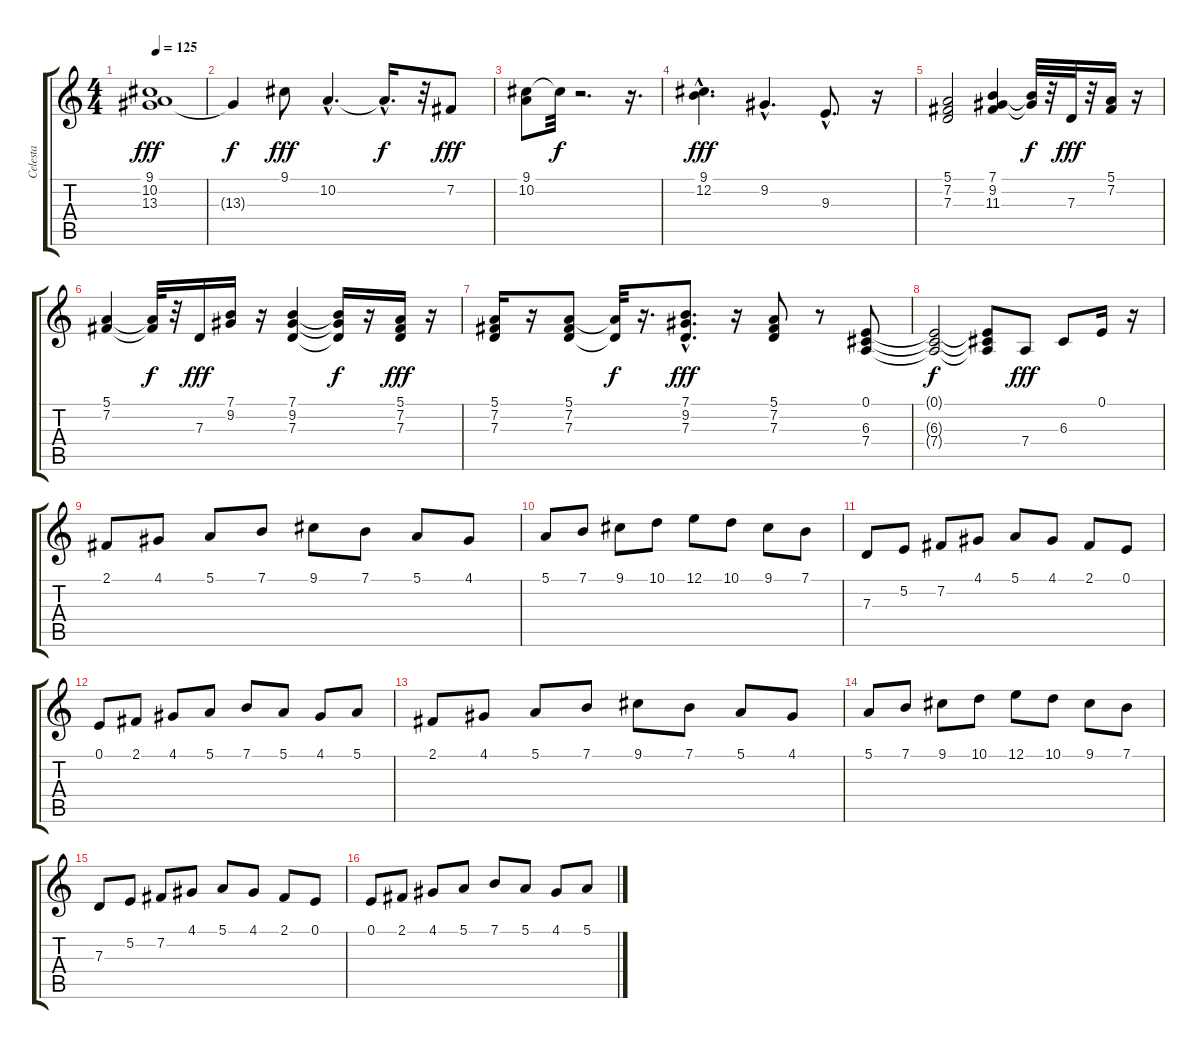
\track ("Celesta         " "Celesta   ") {instrument celesta}
\staff {score tabs}
\tuning (E4 B3 G3 D3 A2 E2) {hide}
\ts (4 4)
\tempo 125
\clef g2
\ks c
(9.1 10.2 13.3).1{dy fff} |
13.3{t}.4{dy f} 9.1.8{dy fff} 10.2{hac}.4{d} 10.2{hac t}.16{d dy f} r.32 7.2.8{dy fff} |
(9.1 10.2).8 9.1{t}.32{dy f} r.2{d} r.16{d} |
(9.1{hac} 12.2{hac}).4{d dy fff} 9.2{hac}.4{d} 9.3{hac}.8{d} r.16 |
(5.1 7.2 7.3).2 (7.1 9.2 11.3).4 (7.1{t} 9.2{t}).32{dy f} r.32 7.3.32{dy fff} r.32 (5.1 7.2).16 r.16 |
(5.1 7.2).4 (5.1{t} 7.2{t}).32{dy f} r.32 7.3.16{dy fff} (7.1 9.2).16 r.16 (7.1 9.2 7.3).4 (7.1{t} 9.2{t} 7.3{t}).16{dy f} r.16 (5.1 7.2 7.3).16{dy fff} r.16 |
(5.1 7.2 7.3).16 r.16 (5.1 7.2 7.3).8 (5.1{t} 7.3{t}).32{dy f} r.16{d} (7.1{hac} 9.2{hac} 7.3{hac}).8{d dy fff} r.16 (5.1 7.2 7.3).8 r.8 (0.1 6.3 7.4).8 |
(0.1{t} 6.3{t} 7.4{t}).2{dy f} (0.1{t} 6.3{t} 7.4{t}).8 7.4.8{dy fff} 6.3.8 0.1.16 r.16 |
2.1.8 4.1.8 5.1.8 7.1.8 9.1.8 7.1.8 5.1.8 4.1.8 |
5.1.8 7.1.8 9.1.8 10.1.8 12.1.8 10.1.8 9.1.8 7.1.8 |
7.3.8 5.2.8 7.2.8 4.1.8 5.1.8 4.1.8 2.1.8 0.1.8 |
0.1.8 2.1.8 4.1.8 5.1.8 7.1.8 5.1.8 4.1.8 5.1.8 |
2.1.8 4.1.8 5.1.8 7.1.8 9.1.8 7.1.8 5.1.8 4.1.8 |
5.1.8 7.1.8 9.1.8 10.1.8 12.1.8 10.1.8 9.1.8 7.1.8 |
7.3.8 5.2.8 7.2.8 4.1.8 5.1.8 4.1.8 2.1.8 0.1.8 |
0.1.8 2.1.8 4.1.8 5.1.8 7.1.8 5.1.8 4.1.8 5.1.8
